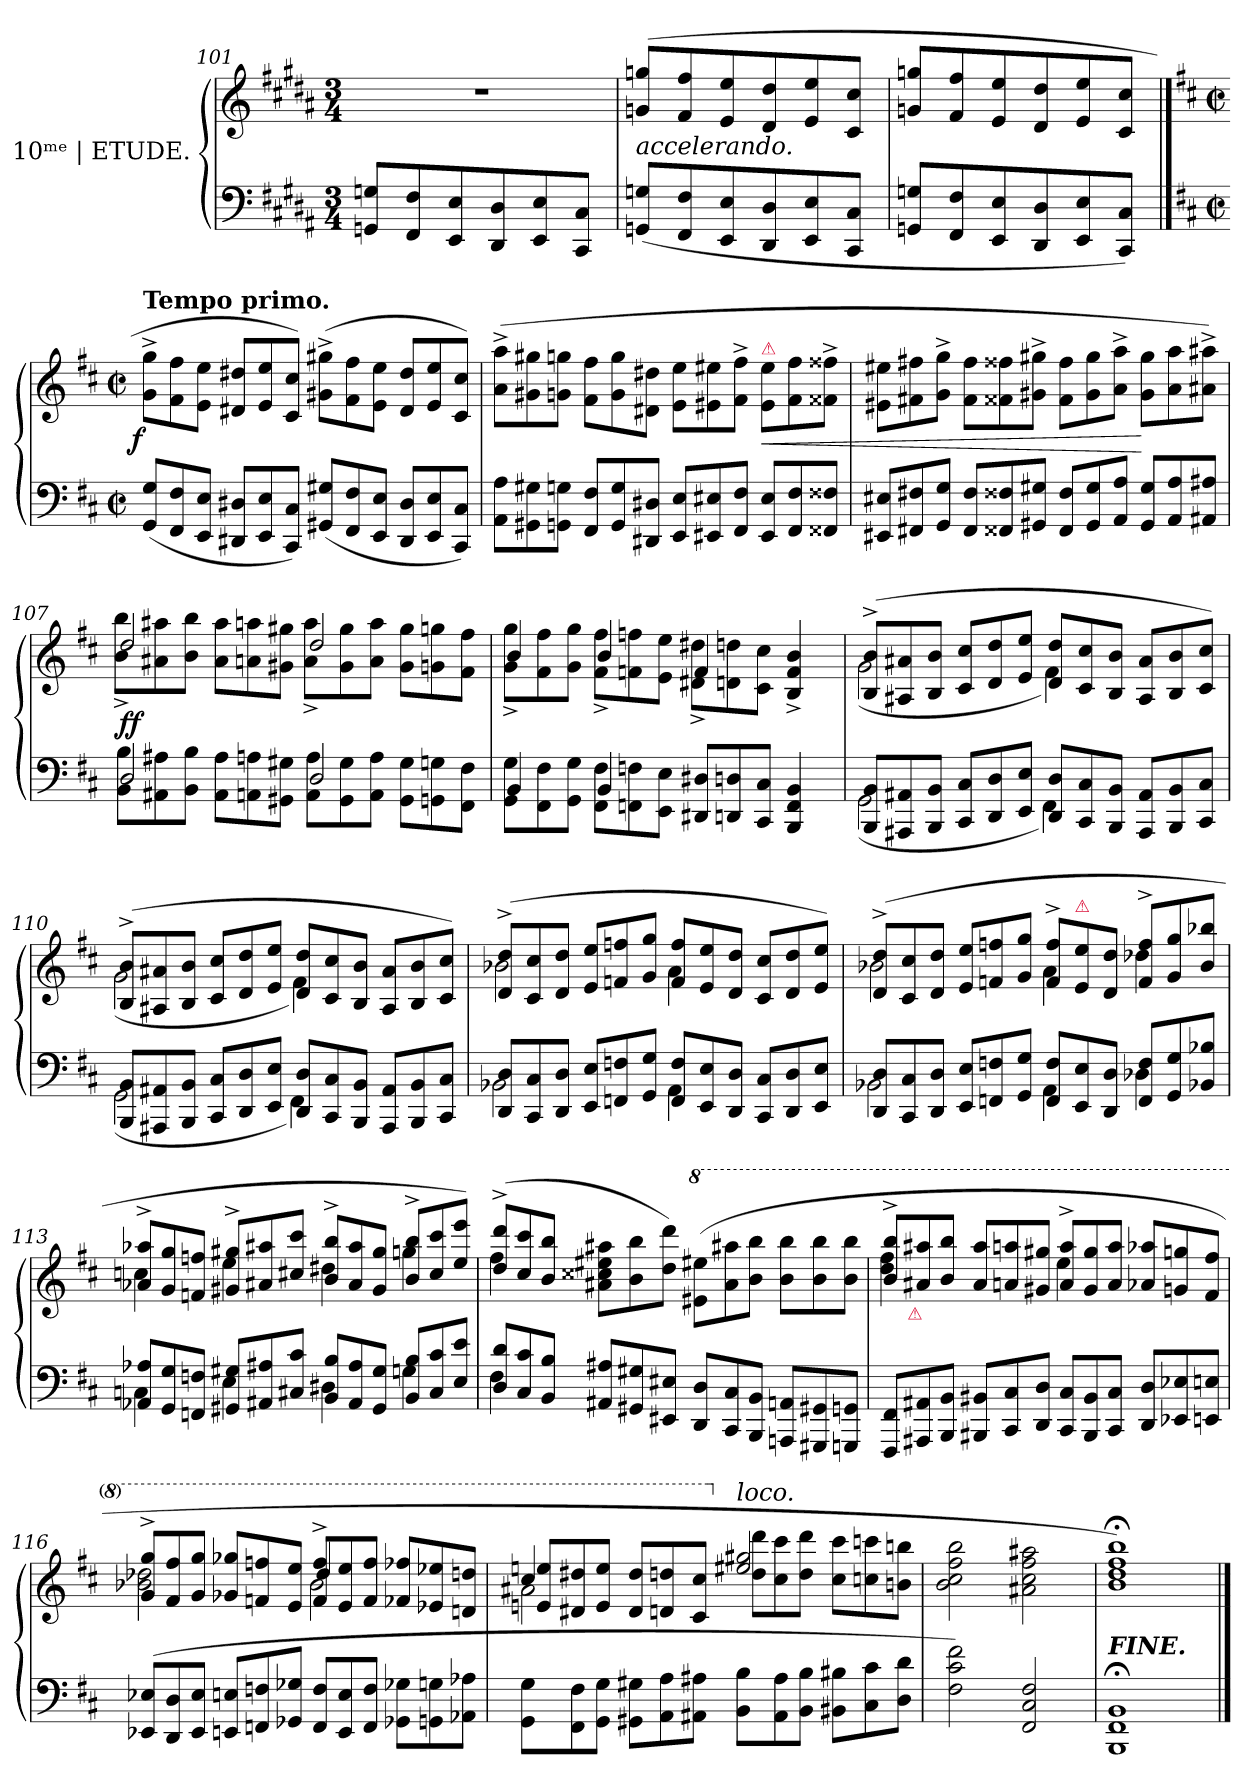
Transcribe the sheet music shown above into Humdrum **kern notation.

**kern	**kern	**dynam
*part1	*part1	*part1
*staff2	*staff1	*staff1/2
*I"10ᵐᵉ | ETUDE.	*	*
*clefF4	*clefG2	*
*k[f#c#g#d#a#]	*k[f#c#g#d#a#]	*
*M3/4	*M3/4	*
=101	=101	=101
8GGn 8GnL	2.rdd	.
8FF# 8F#	.	.
8EE 8E	.	.
8DD# 8D#	.	.
8EE 8E	.	.
8CC# 8C#J	.	.
=102	=102	=102
!LO:TX:a:i:t=accelerando.	!	!
(<8GGn 8GnL	(>8gn 8ggnL	.
8FF# 8F#	8f# 8ff#	.
8EE 8E	8e 8ee	.
8DD# 8D#	8d# 8dd#	.
8EE 8E	8e 8ee	.
8CC# 8C#J	8c# 8cc#J	.
=103	=103	=103
8GGn 8GnL	8gn 8ggnL	.
8FF# 8F#	8f# 8ff#	.
8EE 8E	8e 8ee	.
8DD# 8D#	8d# 8dd#	.
8EE 8E	8e 8ee	.
8CC# 8C#J)	8c# 8cc#J	.
==104	==104	==104
*k[f#c#]	*k[f#c#]	*
*M2/2	*M2/2	*
*met(c|)	*met(c|)	*
*Xtuplet	*Xtuplet	*
!	!LO:TX:a:B:t=Tempo primo.	!
!	!	!LO:DY:rj
(<12GG 12GL	12g^< 12gg^<L	f
12FF# 12F#	12f# 12ff#	.
12EE 12EJ	12e 12eeJ	.
12DD#X 12D#XL	12d#X 12dd#XL	.
12EE 12E	12e 12ee	.
12CC# 12C#J)	12c# 12cc#J)	.
(<12GG#X 12G#XL	(12g#X^< 12gg#X^<L	.
12FF# 12F#	12f# 12ff#	.
12EE 12EJ	12e 12eeJ	.
12DD# 12D#L	12d# 12dd#L	.
12EE 12E	12e 12ee	.
12CC# 12C#J)	12c# 12cc#J)	.
=105	=105	=105
12AA 12AL	(>12a^< 12aa^<L	.
12GG#X 12G#X	12g#X 12gg#X	.
12GGn 12GnJ	12gn 12ggnJ	.
12FF# 12F#L	12f# 12ff#L	.
12GG 12G	12g 12gg	.
12DD#X 12D#XJ	12d#X 12dd#XJ	.
12EE 12EL	12e\ 12ee\L	.
12EE#X 12E#X	12e#X\ 12ee#X\	.
12FF# 12F#J	12f#^<\ 12ff#^<\J	.
!	!LO:TX:a:color=crimson:t=⚠	!
12EE# 12E#L	12e# 12ee#L	<
12FF# 12F#	12f# 12ff#	.
12FF##X 12F##XJ	12f##X^< 12ff##X^<J	.
=106	=106	=106
12EE#X 12E#XL	12e#X 12ee#XL	.
12FF#X 12F#X	12f#X 12ff#X	.
12GG 12GJ	12g^< 12gg^<J	.
12FF# 12F#L	12f# 12ff#L	.
12FF##X 12F##X	12f##X 12ff##X	.
12GG#X 12G#XJ	12g#X^< 12gg#X^<J	.
12FF## 12F##L	12f## 12ff##L	.
12GG# 12G#	12g# 12gg#	.
12AA 12AJ	12a^< 12aa^<J	.
12GG#/ 12G#/L	12g# 12gg#L	[
12AA/ 12A/	12a 12aa	.
12AA#X/ 12A#X/J	12a#X^< 12aa#X^<J)	.
=107	=107	=107
*^	*^	*
2D	12BB 12BL	2dd	12b^< 12bb^<L	ff
.	12AA#X 12A#X	.	12a#X 12aa#X	.
.	12BB 12BJ	.	12b 12bbJ	.
.	12AA# 12A#L	.	12a# 12aa#L	.
.	12AAn 12An	.	12an 12aan	.
.	12GG#X 12G#XJ	.	12g#X 12gg#XJ	.
2D	12AA 12AL	2dd	12a^< 12aa^<L	.
.	12GG# 12G#	.	12g# 12gg#	.
.	12AA 12AJ	.	12a 12aaJ	.
.	12GG# 12G#L	.	12g# 12gg#L	.
.	12GGn 12Gn	.	12gn 12ggn	.
.	12FF# 12F#J	.	12f# 12ff#J	.
=108	=108	=108	=108	=108
4BB	12GG 12GL	4b	12g^< 12gg^<L	.
.	12FF# 12F#	.	12f# 12ff#	.
.	12GG 12GJ	.	12g 12ggJ	.
4BB	12FF# 12F#L	4b	12f#^< 12ff#^<L	.
.	12FFn 12Fn	.	12fn 12ffn	.
.	12EE 12EJ	.	12e 12eeJ	.
4ryy	12DD#X 12D#XL	4f	12d#X^< 12dd#X^<L	.
.	12DDn 12Dn	.	12dn 12ddn	.
.	12CC# 12C#J	.	12c# 12cc#J	.
4BBB 4FF 4BB	4ryy	4B^< 4f^< 4b^<	4ryy	.
=109	=109	=109	=109	=109
12BBB 12BBL	(<2GG	(12B^< 12b^<L	(2g	.
12AAA#X 12AA#X	.	12A#X 12a#X	.	.
12BBB 12BBJ	.	12B 12bJ	.	.
12CC# 12C#L	.	12c# 12cc#L	.	.
12DD 12D	.	12d 12dd	.	.
12EE 12EJ	.	12e 12eeJ	.	.
12DD 12DL	4FF#)	12d 12ddL	4f#)	.
12CC# 12C#	.	12c# 12cc#	.	.
12BBB 12BBJ	.	12B 12bJ	.	.
12AAA# 12AA#L	4rBBBByy	12A# 12a#L	4rFyy	.
12BBB 12BB	.	12B 12b	.	.
12CC# 12C#J	.	12c# 12cc#J)	.	.
=110	=110	=110	=110	=110
12BBB 12BBL	(2GG	(12B^< 12b^<L	(<2g	.
12AAA#X 12AA#X	.	12A#X 12a#X	.	.
12BBB 12BBJ	.	12B 12bJ	.	.
12CC# 12C#L	.	12c# 12cc#L	.	.
12DD 12D	.	12d 12dd	.	.
12EE 12EJ	.	12e 12eeJ	.	.
12DD 12DL	4FF#)	12d 12ddL	4f#)	.
12CC# 12C#	.	12c# 12cc#	.	.
12BBB 12BBJ	.	12B 12bJ	.	.
12AAA# 12AA#L	4rDDDyy	12A# 12a#L	4rDyy	.
12BBB 12BB	.	12B 12b	.	.
12CC# 12C#J	.	12c# 12cc#J)	.	.
=111	=111	=111	=111	=111
12DD 12DL	2BB-X	(12d^< 12dd^<L	2b-X	.
12CC# 12C#	.	12c# 12cc#	.	.
12DD 12DJ	.	12d 12ddJ	.	.
12EE 12EL	.	12e 12eeL	.	.
12FFn 12Fn	.	12fn 12ffn	.	.
12GG 12GJ	.	12g 12ggJ	.	.
12FF 12FL	4AA	12f 12ffL	4a	.
12EE 12E	.	12e 12ee	.	.
12DD 12DJ	.	12d 12ddJ	.	.
12CC# 12C#L	4rDDDyy	12c# 12cc#L	4rFyy	.
12DD 12D	.	12d 12dd	.	.
12EE 12EJ	.	12e 12eeJ)	.	.
=112	=112	=112	=112	=112
12DD 12DL	2BB-X	(12d^< 12dd^<L	2b-X	.
12CC# 12C#	.	12c# 12cc#	.	.
12DD 12DJ	.	12d 12ddJ	.	.
12EE 12EL	.	12e 12eeL	.	.
12FFn 12Fn	.	12fn 12ffn	.	.
12GG 12GJ	.	12g 12ggJ	.	.
12FF 12FL	4AA	12f^< 12ff^<L	4a	.
!	!	!LO:TX:a:color=crimson:t=⚠	!	!
12EE 12E	.	12e 12ee	.	.
12DD 12DJ	.	12d 12ddJ	.	.
12FF 12FL	4D-X	12f^< 12ff^<L	4dd-X	.
12GG 12G	.	12g 12gg	.	.
12BB-X 12B-XJ	.	12b- 12bb-XJ	.	.
=113	=113	=113	=113	=113
12AA-X 12A-XL	4Cn	12a-X^< 12aa-X^<L	4ccn	.
12GG 12G	.	12g 12gg	.	.
12FFn 12FnJ	.	12fn 12ffnJ	.	.
12GG#X 12G#XL	4E	12g#X^< 12gg#X^<L	4ee	.
12AA#X 12A#X	.	12a#X 12aa#X	.	.
12C#X 12c#J	.	12cc#X 12ccc#J	.	.
12BB 12BL	4D#X	12b^< 12bb^<L	4dd#X	.
12AA# 12A#	.	12a# 12aa#	.	.
12GG# 12G#J	.	12g# 12gg#J	.	.
12BB 12BL	4Gn	12b^< 12bb^<L	4ggn	.
12C# 12c#	.	12cc# 12ccc#	.	.
12E 12eJ	.	12ee 12eeeJ)	.	.
=114	=114	=114	=114	=114
12D 12dL	4F#	(12dd^< 12ddd^<L	4ff#	.
12C# 12c#	.	12cc# 12ccc#	.	.
12BB 12BJ	.	12b 12bbJ	.	.
12AA#X 12A#XL	2.rCCyy	12a#X 12cc##X 12ee#X 12aa#XL	2.rcyy	.
12GG#X 12G#X	.	12b 12bb	.	.
12EE#X 12E#XJ	.	12dd 12dddJ)	.	.
*	*	*8va	*	*
12DD 12DL	.	(>12ee#X 12eee#XL	.	.
12CC# 12C#	.	12aa# 12aaa#X	.	.
12BBB 12BBJ	.	12bb 12bbbJ	.	.
12AAAn 12AAnL	.	12bb 12bbbL	.	.
12GGG#X 12GG#X	.	12bb 12bbb	.	.
12GGGn 12GGnJ	.	12bb 12bbbJ	.	.
*v	*v	*	*	*
=115	=115	=115	=115
12FFF# 12FF#L	12bb^< 12bbb^<L	4ddd 4fff#	.
!	!LO:TX:b:i:color=crimson:t=⚠	!	!
12AAA#X 12AA#X	12aa#X 12aaa#X	.	.
12BBB 12BBJ	12bb 12bbbJ	.	.
12BBB#X 12BB#XL	12aa#/ 12aaa#/L	4rcyy	.
12CC# 12C#	12aan/ 12aaan/	.	.
12DD 12DJ	12gg#X/ 12ggg#X/J	.	.
12CC# 12C#L	12aa^< 12aaa^<L	4eee	.
12BBB# 12BB#	12gg# 12ggg#	.	.
12CC# 12C#J	12aa 12aaaJ	.	.
12DD 12DL	12aa-X/ 12aaa-X/L	4rAyy	.
12EE-X 12E-X	12ggn/ 12gggn/	.	.
12EEn 12EnJ	12ff#/ 12fff#/J	.	.
=116	=116	=116	=116
*	*	*^	*
(<12EE-X 12E-XL	12gg^< 12ggg^<L	2bb-X 2ddd-X	2rFyy	.
12DD 12D	12ff# 12fff#	.	.	.
12EE- 12E-J	12gg 12gggJ	.	.	.
12EEn 12EnL	12gg-X 12ggg-XL	.	.	.
12FFn 12Fn	12ffn 12fffn	.	.	.
12GG-X 12G-XJ	12ee 12eeeJ	.	.	.
12FF 12FL	12ff^< 12fff^<L	4ddd-/	2bb-\	.
12EE 12E	12ee 12eee	.	.	.
12FF 12FJ	12ff 12fffJ	.	.	.
12GG-X 12G-XL	12ff-X 12fff-XL	4rAyy	.	.
12GGn 12Gn	12ee-X 12eee-X	.	.	.
12AA-X 12A-XJ	12ddn 12dddnJ	.	.	.
=117	=117	=117	=117	=117
12GG\ 12G\L	4ccc#	2aa#X	12een/ 12eeen/L	.
12FF#\ 12F#\	.	.	12dd#X/ 12ddd#X/	.
12GG\ 12G\J	.	.	12ee/ 12eee/J	.
12GG#X 12G#XL	2.rbbbyy	.	12dd#/ 12ddd#/L	.
12AA 12A	.	.	12ddn/ 12dddn/	.
12AA#X 12A#XJ	.	.	12cc#/ 12ccc#/J	.
*	*X8va	*	*	*
!	!	!LO:TX:a:i:t=loco.	!	!
12BB 12BL	.	2ee#X/ 2gg#X/	12dd\ 12ddd\L	.
12AA# 12A#	.	.	12cc#\ 12ccc#\	.
12BB 12BJ	.	.	12dd\ 12ddd\J	.
12BB#X 12B#XL	.	.	12cc#\ 12ccc#\L	.
12C# 12c#	.	.	12ccn\ 12cccn\	.
12D 12dJ	.	.	12bn\ 12bbn\J	.
*	*v	*v	*v	*
=118	=118	=118
2F# 2c# 2f#)	2b 2cc# 2ff# 2bb	.
2FF# 2C# 2F#	2a#X 2cc# 2ff# 2aa#X	.
=119	=119	=119
!LO:TX:a:Bi:t=FINE.	!	!
1BBB; 1FF#; 1BB;	1b;< 1dd;< 1ff#;< 1bb;<)	.
==	==	==
*-	*-	*-
